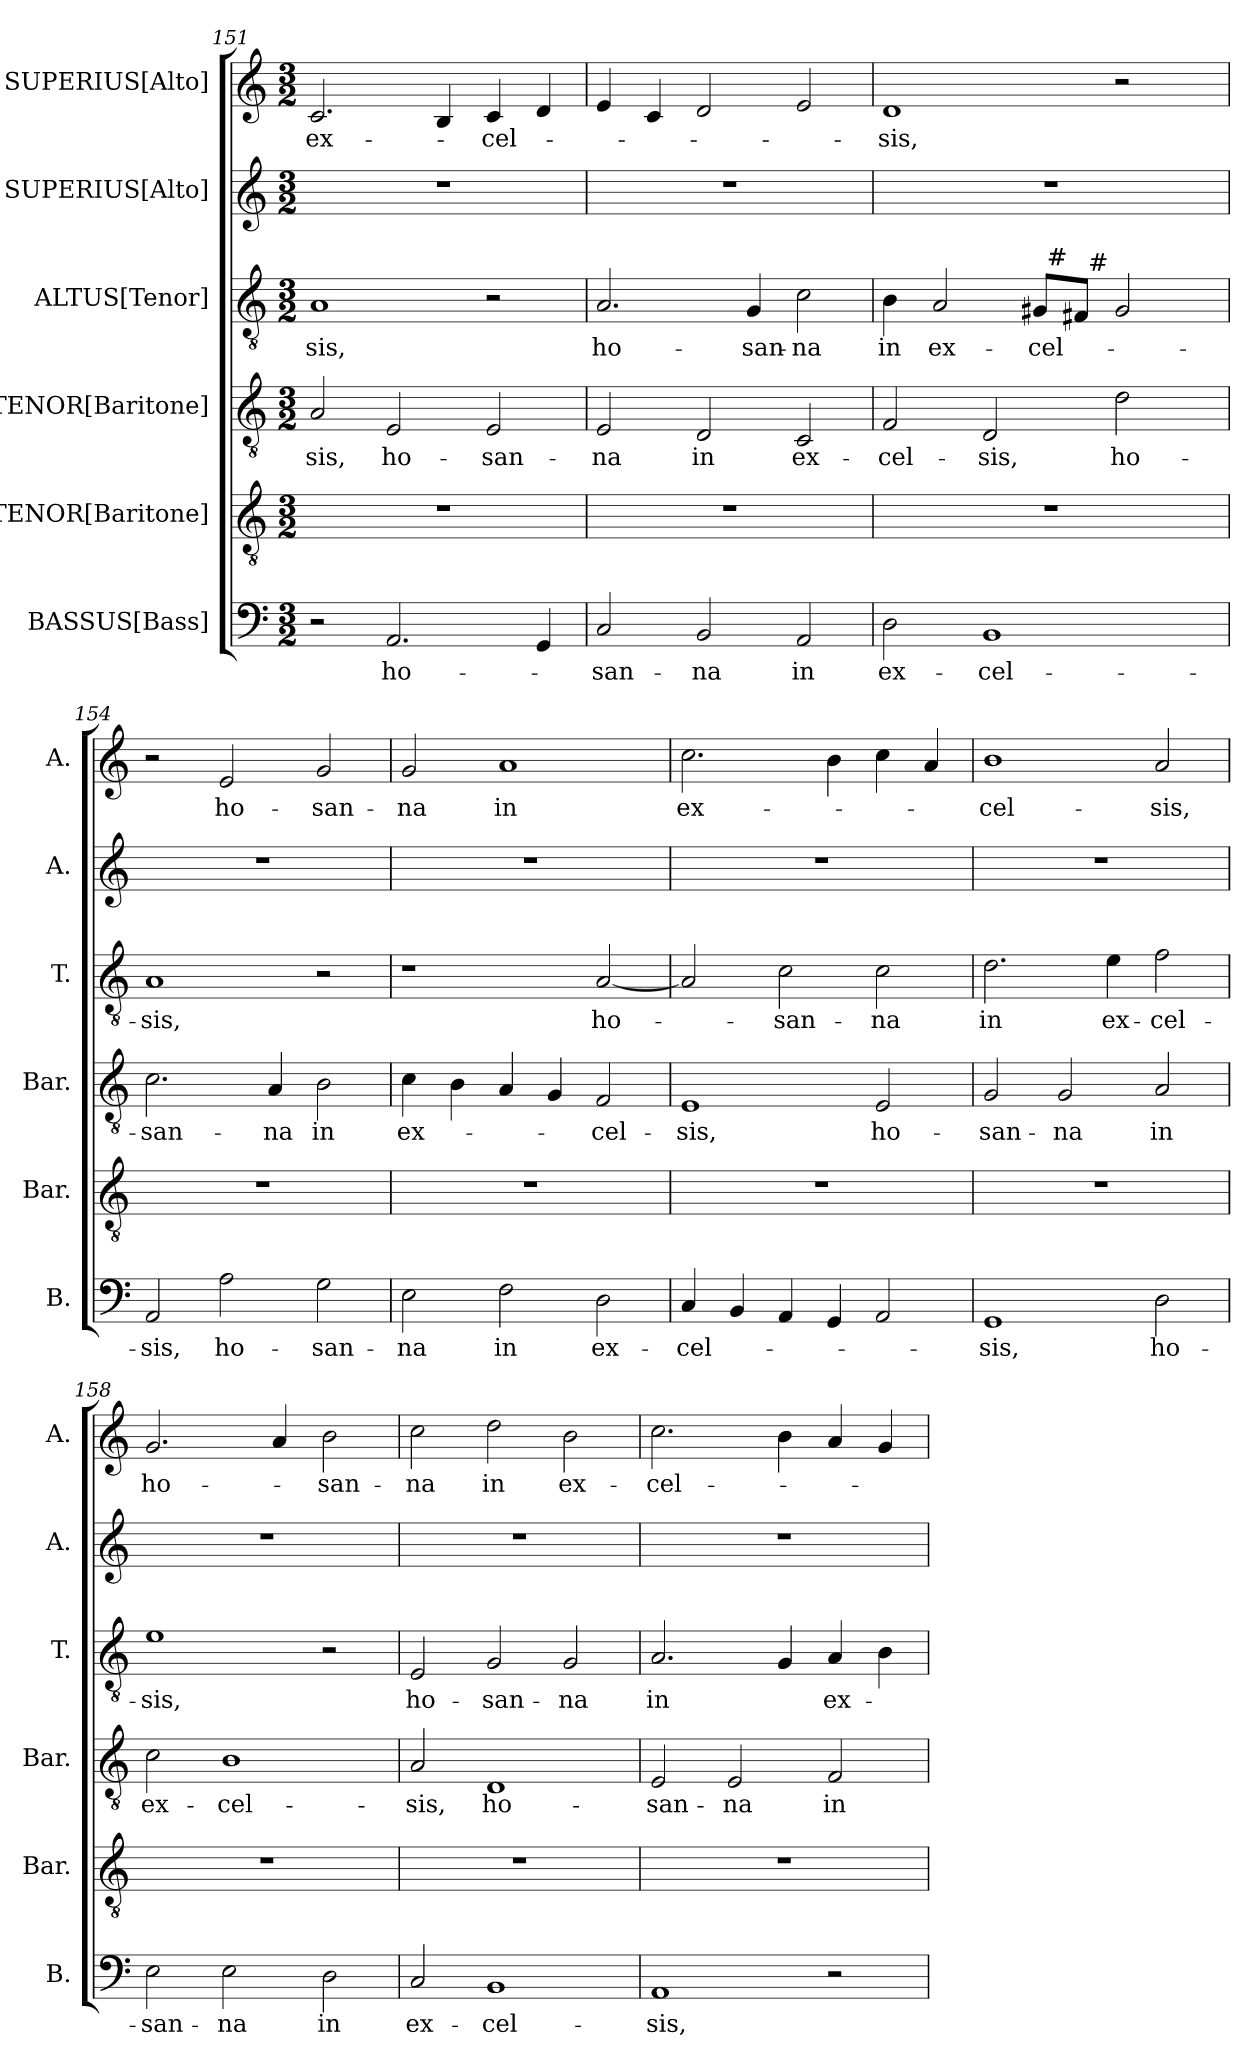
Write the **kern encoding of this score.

**kern	**text	**kern	**kern	**text	**kern	**text	**kern	**kern	**text
*part6	*part6	*part5	*part4	*part4	*part3	*part3	*part2	*part1	*part1
*staff6	*staff6	*staff5	*staff4	*staff4	*staff3	*staff3	*staff2	*staff1	*staff1
*I"BASSUS[Bass]	*	*I"TENOR[Baritone]	*I"TENOR[Baritone]	*	*I"ALTUS[Tenor]	*	*I"SUPERIUS[Alto]	*I"SUPERIUS[Alto]	*
*I'B.	*	*I'Bar.	*I'Bar.	*	*I'T.	*	*I'A.	*I'A.	*
*clefF4	*	*clefGv2	*clefGv2	*	*clefGv2	*	*clefG2	*clefG2	*
*	*	*ITrd7c12	*ITrd7c12	*	*ITrd7c12	*	*	*	*
*k[]	*	*k[]	*k[]	*	*k[]	*	*k[]	*k[]	*
*C:	*	*C:	*C:	*	*C:	*	*C:	*C:	*
*M3/2	*	*M3/2	*M3/2	*	*M3/2	*	*M3/2	*M3/2	*
=151	=151	=151	=151	=151	=151	=151	=151	=151	=151
!	!	!LO:N:vis=1	!	!LO:LY:b	!	!LO:LY:b	!LO:N:vis=1	!	!LO:LY:b
2r	.	1.r	2AA/	-sis,	1AA	-sis,	1.r	2.c/	ex-
!	!LO:LY:b	!	!	!LO:LY:b	!	!	!	!	!
2.AA/	ho-	.	2EE/	ho-	.	.	.	.	.
.	.	.	.	.	.	.	.	4B/	.
!	!	!	!	!LO:LY:b	!	!	!	!	!LO:LY:b
.	.	.	2EE/	-san-	2r	.	.	4c/	-cel-
4GG/	.	.	.	.	.	.	.	4d/	.
=152	=152	=152	=152	=152	=152	=152	=152	=152	=152
!	!LO:LY:b	!LO:N:vis=1	!	!LO:LY:b	!	!LO:LY:b	!LO:N:vis=1	!	!
2C/	-san-	1.r	2EE/	-na	2.AA/	ho-	1.r	4e/	.
.	.	.	.	.	.	.	.	4c/	.
!	!LO:LY:b	!	!	!LO:LY:b	!	!	!	!	!
2BB/	-na	.	2DD/	in	.	.	.	2d/	.
!	!	!	!	!	!	!LO:LY:b	!	!	!
.	.	.	.	.	4GG/	-san-	.	.	.
!	!LO:LY:b	!	!	!LO:LY:b	!	!LO:LY:b	!	!	!
2AA/	in	.	2CC/	ex-	2C\	-na	.	2e/	.
=153	=153	=153	=153	=153	=153	=153	=153	=153	=153
!	!LO:LY:b	!LO:N:vis=1	!	!LO:LY:b	!	!LO:LY:b	!LO:N:vis=1	!	!LO:LY:b
*	*	*	*	*	*^	*	*	*	*
*	*	*	*	*	*	*^	*	*	*	*
2D\	ex-	1.r	2FF/	-cel-	4BB\	2ryy	2ryy	in	1.r	1d	-sis,
!	!	!	!	!	!	!	!	!LO:LY:b	!	!	!
.	.	.	.	.	2AA/	.	.	ex-	.	.	.
!	!LO:LY:b	!	!	!LO:LY:b	!	!	!	!	!	!	!
1BB	-cel-	.	2DD/	-sis,	.	4ryy	4ryy	.	.	.	.
!	!	!	!	!	!	!	!	!LO:LY:b	!	!	!
.	.	.	.	.	8GG#/L	32ryy	8ryy	-cel-	.	.	.
!	!	!	!	!	!	!LO:TX:a:t=#	!	!	!	!	!
.	.	.	.	.	.	2ryy	.	.	.	.	.
.	.	.	.	.	8FF#/J	.	32ryy	.	.	.	.
!	!	!	!	!	!	!	!LO:TX:a:t=#	!	!	!	!
.	.	.	.	.	.	.	2ryy	.	.	.	.
!	!	!	!	!LO:LY:b	!	!	!	!	!	!	!
.	.	.	2D\	ho-	2GG#/	.	.	.	.	2r	.
.	.	.	.	.	.	8..ryy	.	.	.	.	.
.	.	.	.	.	.	.	16.ryy	.	.	.	.
!!LO:PB:g=z
=154	=154	=154	=154	=154	=154	=154	=154	=154	=154	=154	=154
!	!LO:LY:b	!LO:N:vis=1	!	!LO:LY:b	!	!	!	!LO:LY:b	!LO:N:vis=1	!	!
*	*	*	*	*	*v	*v	*v	*	*	*	*
2AA/	-sis,	1.r	2.C\	-san-	1AA	-sis,	1.r	2r	.
!	!LO:LY:b	!	!	!	!	!	!	!	!LO:LY:b
2A\	ho-	.	.	.	.	.	.	2e/	ho-
!	!	!	!	!LO:LY:b	!	!	!	!	!
.	.	.	4AA/	-na	.	.	.	.	.
!	!LO:LY:b	!	!	!LO:LY:b	!	!	!	!	!LO:LY:b
2G\	-san-	.	2BB\	in	2r	.	.	2g/	-san-
=155	=155	=155	=155	=155	=155	=155	=155	=155	=155
!	!LO:LY:b	!LO:N:vis=1	!	!LO:LY:b	!	!	!LO:N:vis=1	!	!LO:LY:b
2E\	-na	1.r	4C\	ex-	1r	.	1.r	2g/	-na
.	.	.	4BB\	.	.	.	.	.	.
!	!LO:LY:b	!	!	!	!	!	!	!	!LO:LY:b
2F\	in	.	4AA/	.	.	.	.	1a	in
.	.	.	4GG/	.	.	.	.	.	.
!	!LO:LY:b	!	!	!LO:LY:b	!	!LO:LY:b	!	!	!
2D\	ex-	.	2FF/	-cel-	[<2AA/	ho-	.	.	.
=156	=156	=156	=156	=156	=156	=156	=156	=156	=156
!	!LO:LY:b	!LO:N:vis=1	!	!LO:LY:b	!	!	!LO:N:vis=1	!	!LO:LY:b
4C/	-cel-	1.r	1EE	-sis,	2AA/]	.	1.r	2.cc\	ex-
4BB/	.	.	.	.	.	.	.	.	.
!	!	!	!	!	!	!LO:LY:b	!	!	!
4AA/	.	.	.	.	2C\	-san-	.	.	.
4GG/	.	.	.	.	.	.	.	4b\	.
!	!	!	!	!LO:LY:b	!	!LO:LY:b	!	!	!
2AA/	.	.	2EE/	ho-	2C\	-na	.	4cc\	.
.	.	.	.	.	.	.	.	4a/	.
=157	=157	=157	=157	=157	=157	=157	=157	=157	=157
!	!LO:LY:b	!LO:N:vis=1	!	!LO:LY:b	!	!LO:LY:b	!LO:N:vis=1	!	!LO:LY:b
1GG	-sis,	1.r	2GG/	-san-	2.D\	in	1.r	1b	-cel-
!	!	!	!	!LO:LY:b	!	!	!	!	!
.	.	.	2GG/	-na	.	.	.	.	.
!	!	!	!	!	!	!LO:LY:b	!	!	!
.	.	.	.	.	4E\	ex-	.	.	.
!	!LO:LY:b	!	!	!LO:LY:b	!	!LO:LY:b	!	!	!LO:LY:b
2D\	ho-	.	2AA/	in	2F\	-cel-	.	2a/	-sis,
=158	=158	=158	=158	=158	=158	=158	=158	=158	=158
!	!LO:LY:b	!LO:N:vis=1	!	!LO:LY:b	!	!LO:LY:b	!LO:N:vis=1	!	!LO:LY:b
2E\	-san-	1.r	2C\	ex-	1E	-sis,	1.r	2.g/	ho-
!	!LO:LY:b	!	!	!LO:LY:b	!	!	!	!	!
2E\	-na	.	1BB	-cel-	.	.	.	.	.
.	.	.	.	.	.	.	.	4a/	.
!	!LO:LY:b	!	!	!	!	!	!	!	!LO:LY:b
2D\	in	.	.	.	2r	.	.	2b\	-san-
=159	=159	=159	=159	=159	=159	=159	=159	=159	=159
!	!LO:LY:b	!LO:N:vis=1	!	!LO:LY:b	!	!LO:LY:b	!LO:N:vis=1	!	!LO:LY:b
2C/	ex-	1.r	2AA/	-sis,	2EE/	ho-	1.r	2cc\	-na
!	!LO:LY:b	!	!	!LO:LY:b	!	!LO:LY:b	!	!	!LO:LY:b
1BB	-cel-	.	1DD	ho-	2GG/	-san-	.	2dd\	in
!	!	!	!	!	!	!LO:LY:b	!	!	!LO:LY:b
.	.	.	.	.	2GG/	-na	.	2b\	ex-
!!LO:LB:g=z
=160	=160	=160	=160	=160	=160	=160	=160	=160	=160
!	!LO:LY:b	!LO:N:vis=1	!	!LO:LY:b	!	!LO:LY:b	!LO:N:vis=1	!	!LO:LY:b
1AA	-sis,	1.r	2EE/	-san-	2.AA/	in	1.r	2.cc\	-cel-
!	!	!	!	!LO:LY:b	!	!	!	!	!
.	.	.	2EE/	-na	.	.	.	.	.
.	.	.	.	.	4GG/	.	.	4b\	.
!	!	!	!	!LO:LY:b	!	!LO:LY:b	!	!	!
2r	.	.	2FF/	in	4AA/	ex-	.	4a/	.
.	.	.	.	.	4BB\	.	.	4g/	.
=	=	=	=	=	=	=	=	=	=
*-	*-	*-	*-	*-	*-	*-	*-	*-	*-
